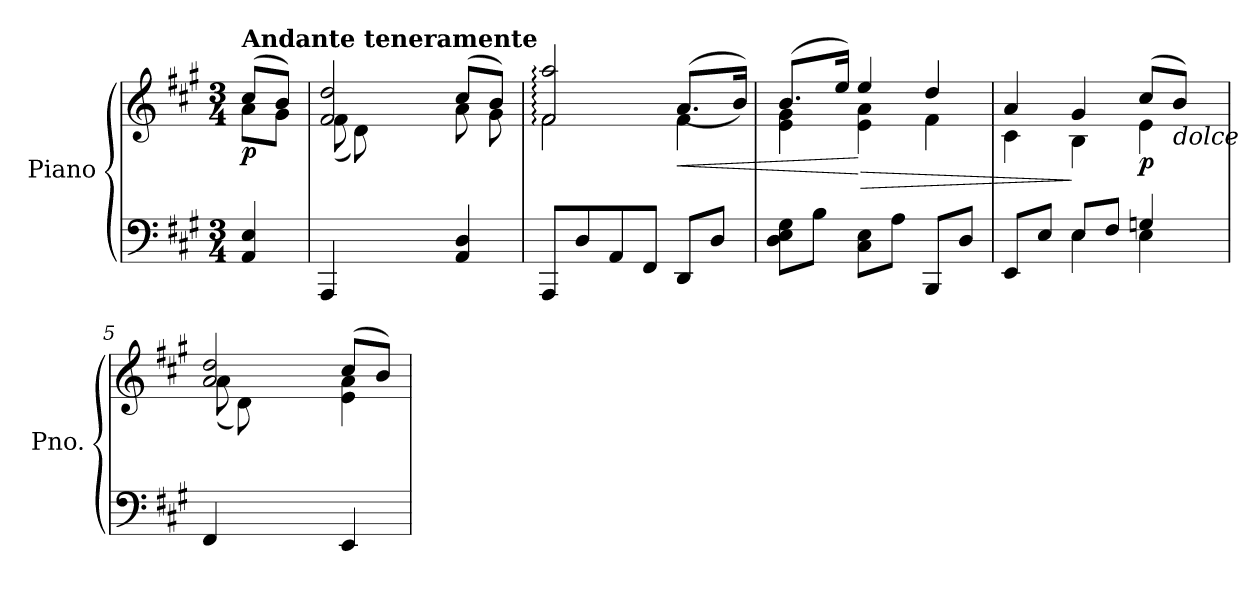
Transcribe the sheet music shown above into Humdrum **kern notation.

**kern	**kern	**dynam
*part1	*part1	*part1
*staff2	*staff1	*staff1/2
*I"Piano	*	*
*I'Pno.	*	*
*clefF4	*clefG2	*
*k[f#c#g#]	*k[f#c#g#]	*
*M3/4	*M3/4	*
=	=	=
*^	*^	*
!	!	!LO:TX:a:B:t=Andante teneramente	!	!
!	!	!	!	!LO:DY:b
4AA/ 4E/	8ryy	(>8cc#/L	8a\L	p
.	8ryy	8b/J)	8g#\J	.
=1	=1	=1	=1	=1
*	*^	*	*	*
4ryy	4AAA/	8ryy	2f#/ 2dd/	(8f#\L	.
.	.	8ryy	.	8d\)	.
8A/	4ryy	8ryy	.	4ryy	.
8F#/J	.	8ryy	.	.	.
4ryy	4AA/ 4D/	8ryy	(8cc#/L	8a\L	.
.	.	8ryy	8b/J)	8g#\J	.
*v	*v	*v	*	*	*
=2	=2	=2	=2
8AAA/L	2f#/: 2aa/:	2f#\	.
8D/	.	.	.
8AA/	.	.	.
8FF#/J	.	.	.
!	!	!	!LO:HP:b
8DD/L	((8.a/L	4f#\	<
8D/J	.	.	.
.	16b/Jk))	.	.
=3	=3	=3	=3
8D\ 8E\ 8G#\L	(8.b/L	4e\ 4g#\	.
8B\J	.	.	.
.	16ee/Jk)	.	.
!	!	!	!LO:HP:n=1:b
8C#\ 8E\L	4ee/	4e\ 4a\	[ >
8A\J	.	.	.
8BBB/L	4dd/	4f#\	.
8D/J	.	.	.
=4	=4	=4	=4
*^	*	*	*
8EE/L	4ryy	4a/	4c#\	.
8E/J	.	.	.	.
8E/L	4E\	4g#/	4B\	]
8F#/J	.	.	.	.
!	!	!	!	!LO:DY:b
4Gn/	4E\	(8cc#/L	4e\	p
!	!	!LO:TX:b:i:t=dolce	!	!
.	.	8b/J)	.	.
!!LO:LB:g=z	!!
=5	=5	=5	=5	=5
4ryy	4FF#/	2a/ 2dd/	(8a\L	.
.	.	.	8d\)	.
8A/	4ryy	.	4ryy	.
8F#/J	.	.	.	.
4ryy	4EE/	(8cc#/L	4e\ 4a\	.
.	.	8b/J)	.	.
*v	*v	*	*	*
*	*v	*v	*
=	=	=
*-	*-	*-
